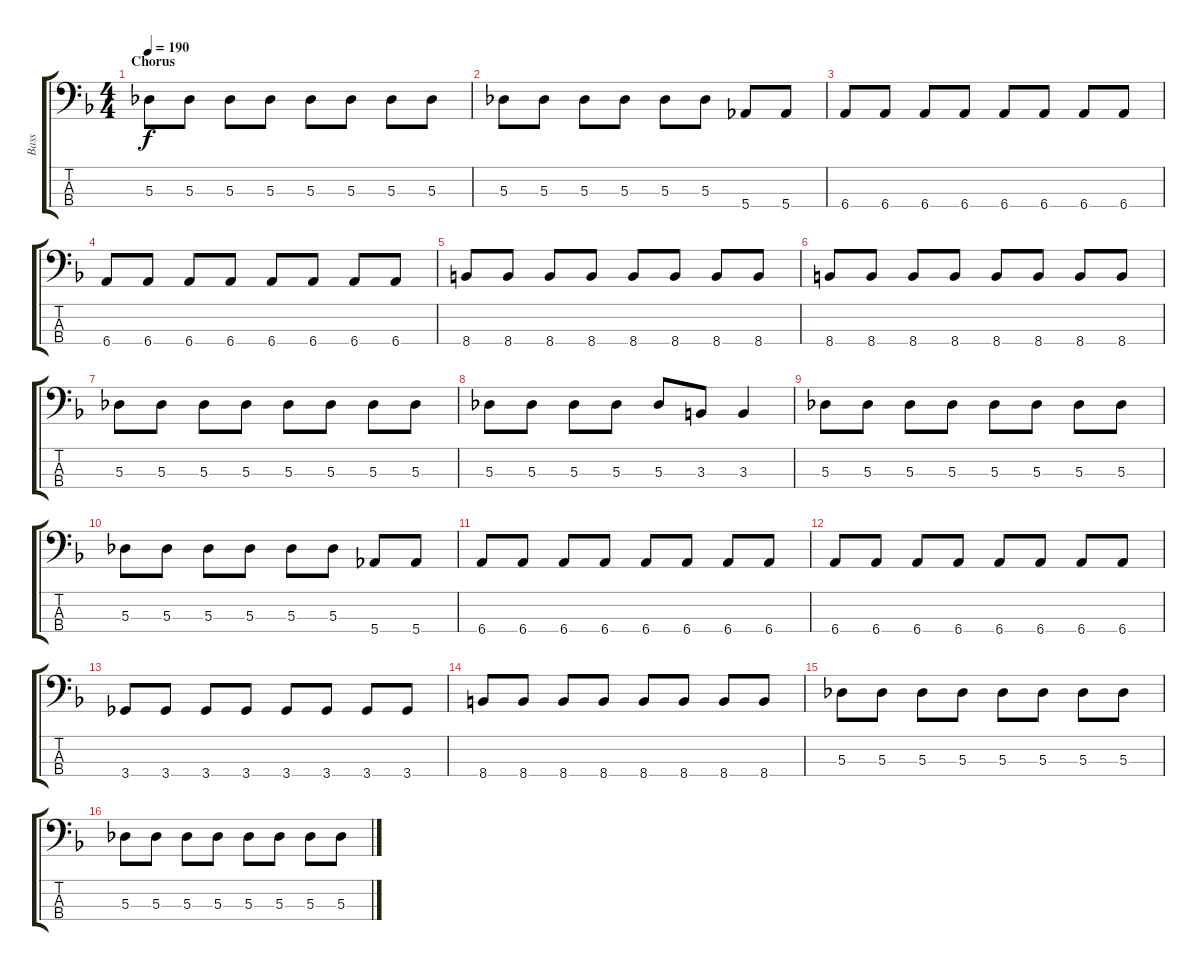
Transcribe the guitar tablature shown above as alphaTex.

\track ("Bass" "Bass") {instrument electricbassfinger}
\staff {score tabs}
\tuning (Gb2 Db2 Ab1 Eb1) {hide}
\ts (4 4)
\section ("" "Chorus")
\tempo 190
\clef f4
\ks dminor
5.3.8{dy f} 5.3.8 5.3.8 5.3.8 5.3.8 5.3.8 5.3.8 5.3.8 |
5.3.8 5.3.8 5.3.8 5.3.8 5.3.8 5.3.8 5.4.8 5.4.8 |
6.4.8 6.4.8 6.4.8 6.4.8 6.4.8 6.4.8 6.4.8 6.4.8 |
6.4.8 6.4.8 6.4.8 6.4.8 6.4.8 6.4.8 6.4.8 6.4.8 |
8.4.8 8.4.8 8.4.8 8.4.8 8.4.8 8.4.8 8.4.8 8.4.8 |
8.4.8 8.4.8 8.4.8 8.4.8 8.4.8 8.4.8 8.4.8 8.4.8 |
5.3.8 5.3.8 5.3.8 5.3.8 5.3.8 5.3.8 5.3.8 5.3.8 |
5.3.8 5.3.8 5.3.8 5.3.8 5.3.8 3.3.8 3.3.4 |
5.3.8 5.3.8 5.3.8 5.3.8 5.3.8 5.3.8 5.3.8 5.3.8 |
5.3.8 5.3.8 5.3.8 5.3.8 5.3.8 5.3.8 5.4.8 5.4.8 |
6.4.8 6.4.8 6.4.8 6.4.8 6.4.8 6.4.8 6.4.8 6.4.8 |
6.4.8 6.4.8 6.4.8 6.4.8 6.4.8 6.4.8 6.4.8 6.4.8 |
3.4.8 3.4.8 3.4.8 3.4.8 3.4.8 3.4.8 3.4.8 3.4.8 |
8.4.8 8.4.8 8.4.8 8.4.8 8.4.8 8.4.8 8.4.8 8.4.8 |
5.3.8 5.3.8 5.3.8 5.3.8 5.3.8 5.3.8 5.3.8 5.3.8 |
5.3.8 5.3.8 5.3.8 5.3.8 5.3.8 5.3.8 5.3.8 5.3.8
